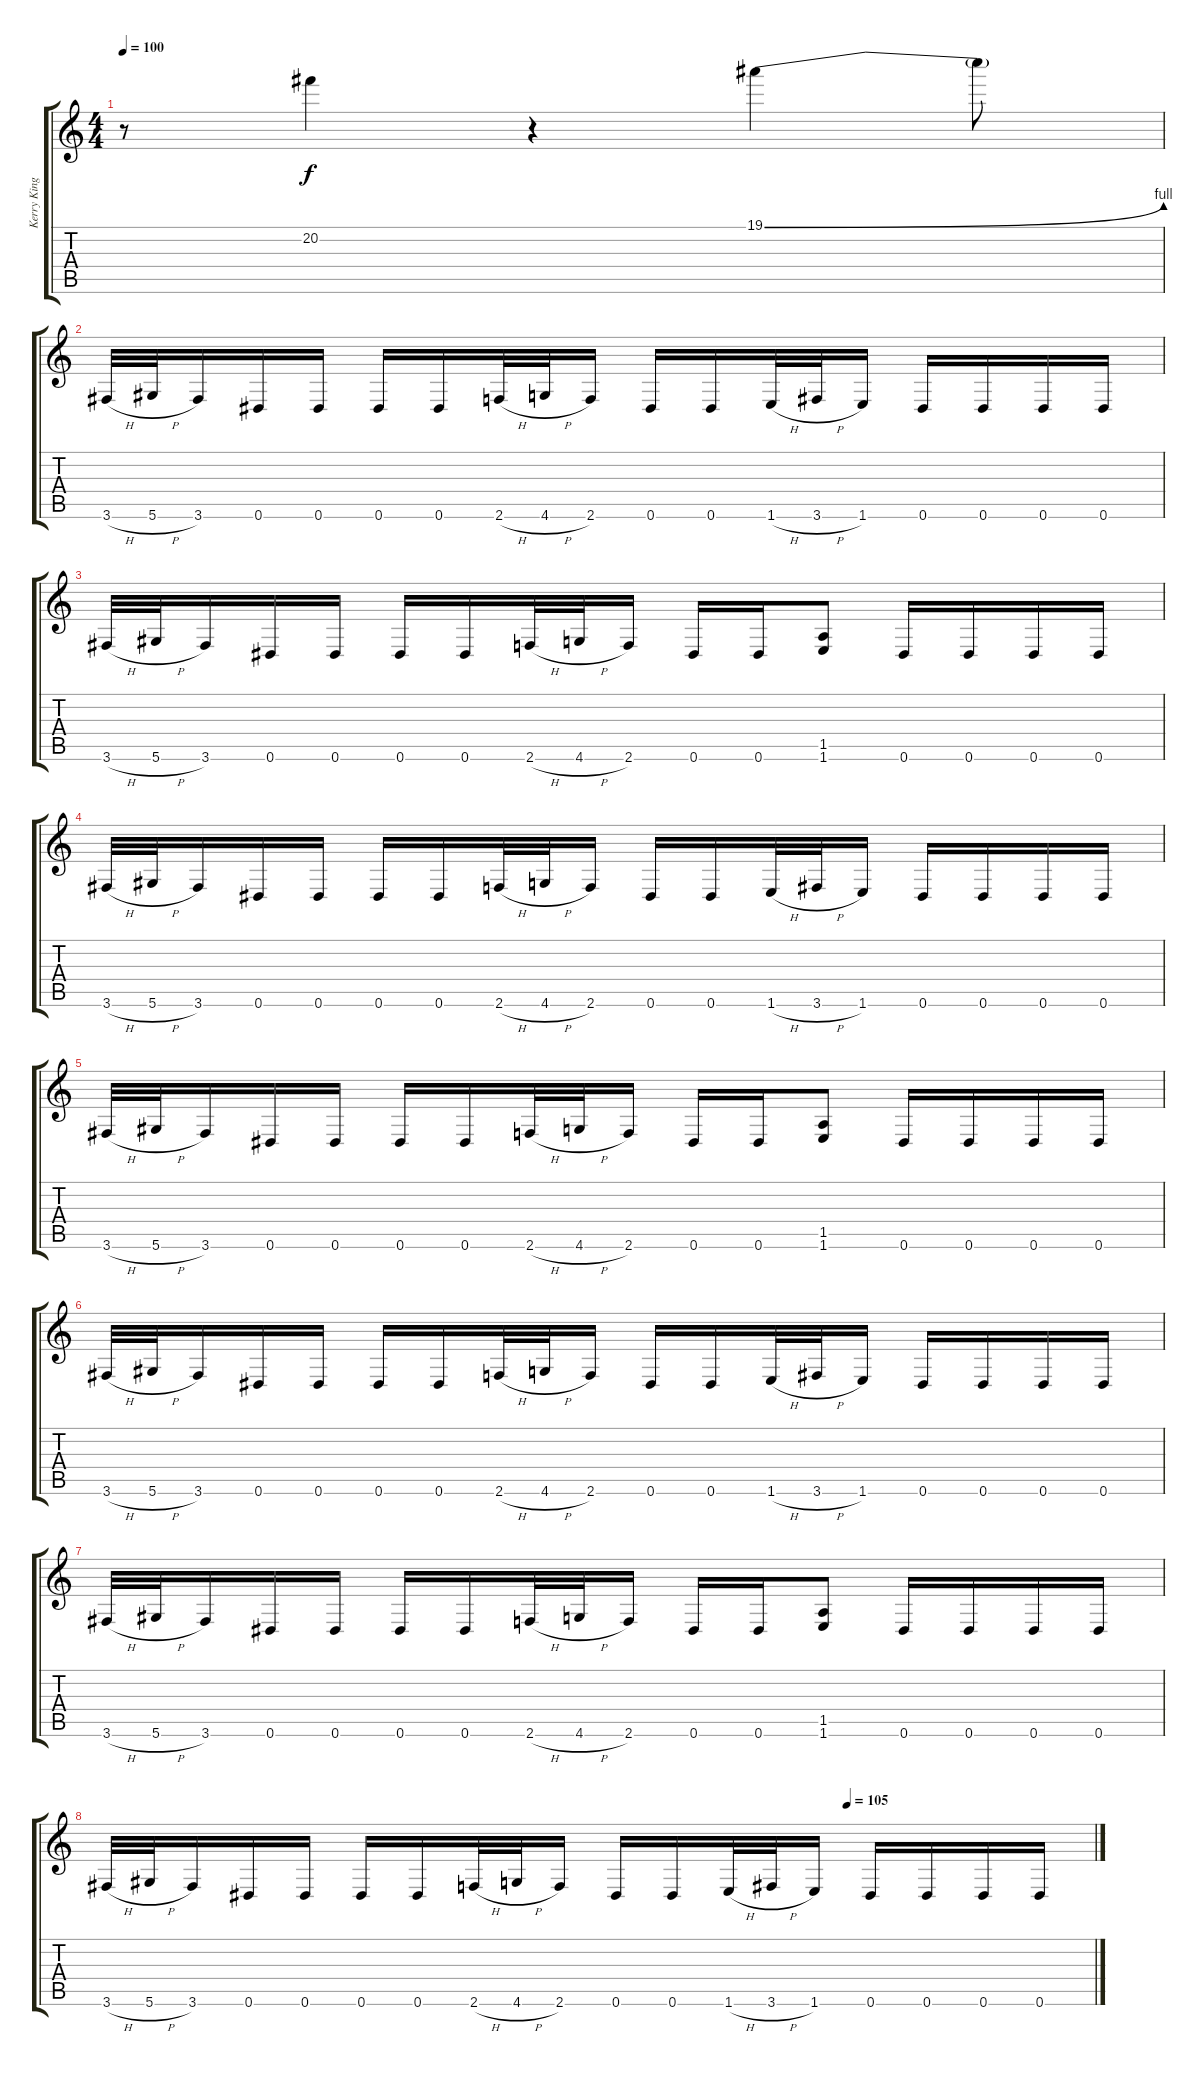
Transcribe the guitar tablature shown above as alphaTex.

\track ("Kerry King" "Kerry King") {instrument distortionguitar}
\staff {score tabs}
\tuning (Eb4 Bb3 Gb3 Db3 Ab2 Eb2) {hide}
\ts (4 4)
\tempo 100
\clef g2
\ks c
r.8{dy f} 20.2.4 r.4 19.1{be (bend 0 0 60 4)}.4 19.1{t}.8 |
3.6{h}.32 5.6{h}.32 3.6.16 0.6.16 0.6.16 0.6.16 0.6.16 2.6{h}.32 4.6{h}.32 2.6.16 0.6.16 0.6.16 1.6{h}.32 3.6{h}.32 1.6.16 0.6.16 0.6.16 0.6.16 0.6.16 |
3.6{h}.32 5.6{h}.32 3.6.16 0.6.16 0.6.16 0.6.16 0.6.16 2.6{h}.32 4.6{h}.32 2.6.16 0.6.16 0.6.16 (1.5 1.6).8 0.6.16 0.6.16 0.6.16 0.6.16 |
3.6{h}.32 5.6{h}.32 3.6.16 0.6.16 0.6.16 0.6.16 0.6.16 2.6{h}.32 4.6{h}.32 2.6.16 0.6.16 0.6.16 1.6{h}.32 3.6{h}.32 1.6.16 0.6.16 0.6.16 0.6.16 0.6.16 |
3.6{h}.32 5.6{h}.32 3.6.16 0.6.16 0.6.16 0.6.16 0.6.16 2.6{h}.32 4.6{h}.32 2.6.16 0.6.16 0.6.16 (1.5 1.6).8 0.6.16 0.6.16 0.6.16 0.6.16 |
3.6{h}.32 5.6{h}.32 3.6.16 0.6.16 0.6.16 0.6.16 0.6.16 2.6{h}.32 4.6{h}.32 2.6.16 0.6.16 0.6.16 1.6{h}.32 3.6{h}.32 1.6.16 0.6.16 0.6.16 0.6.16 0.6.16 |
3.6{h}.32 5.6{h}.32 3.6.16 0.6.16 0.6.16 0.6.16 0.6.16 2.6{h}.32 4.6{h}.32 2.6.16 0.6.16 0.6.16 (1.5 1.6).8 0.6.16 0.6.16 0.6.16 0.6.16 |
\tempo (105 0.75)
3.6{h}.32 5.6{h}.32 3.6.16 0.6.16 0.6.16 0.6.16 0.6.16 2.6{h}.32 4.6{h}.32 2.6.16 0.6.16 0.6.16 1.6{h}.32 3.6{h}.32 1.6.16 0.6.16 0.6.16 0.6.16 0.6.16
